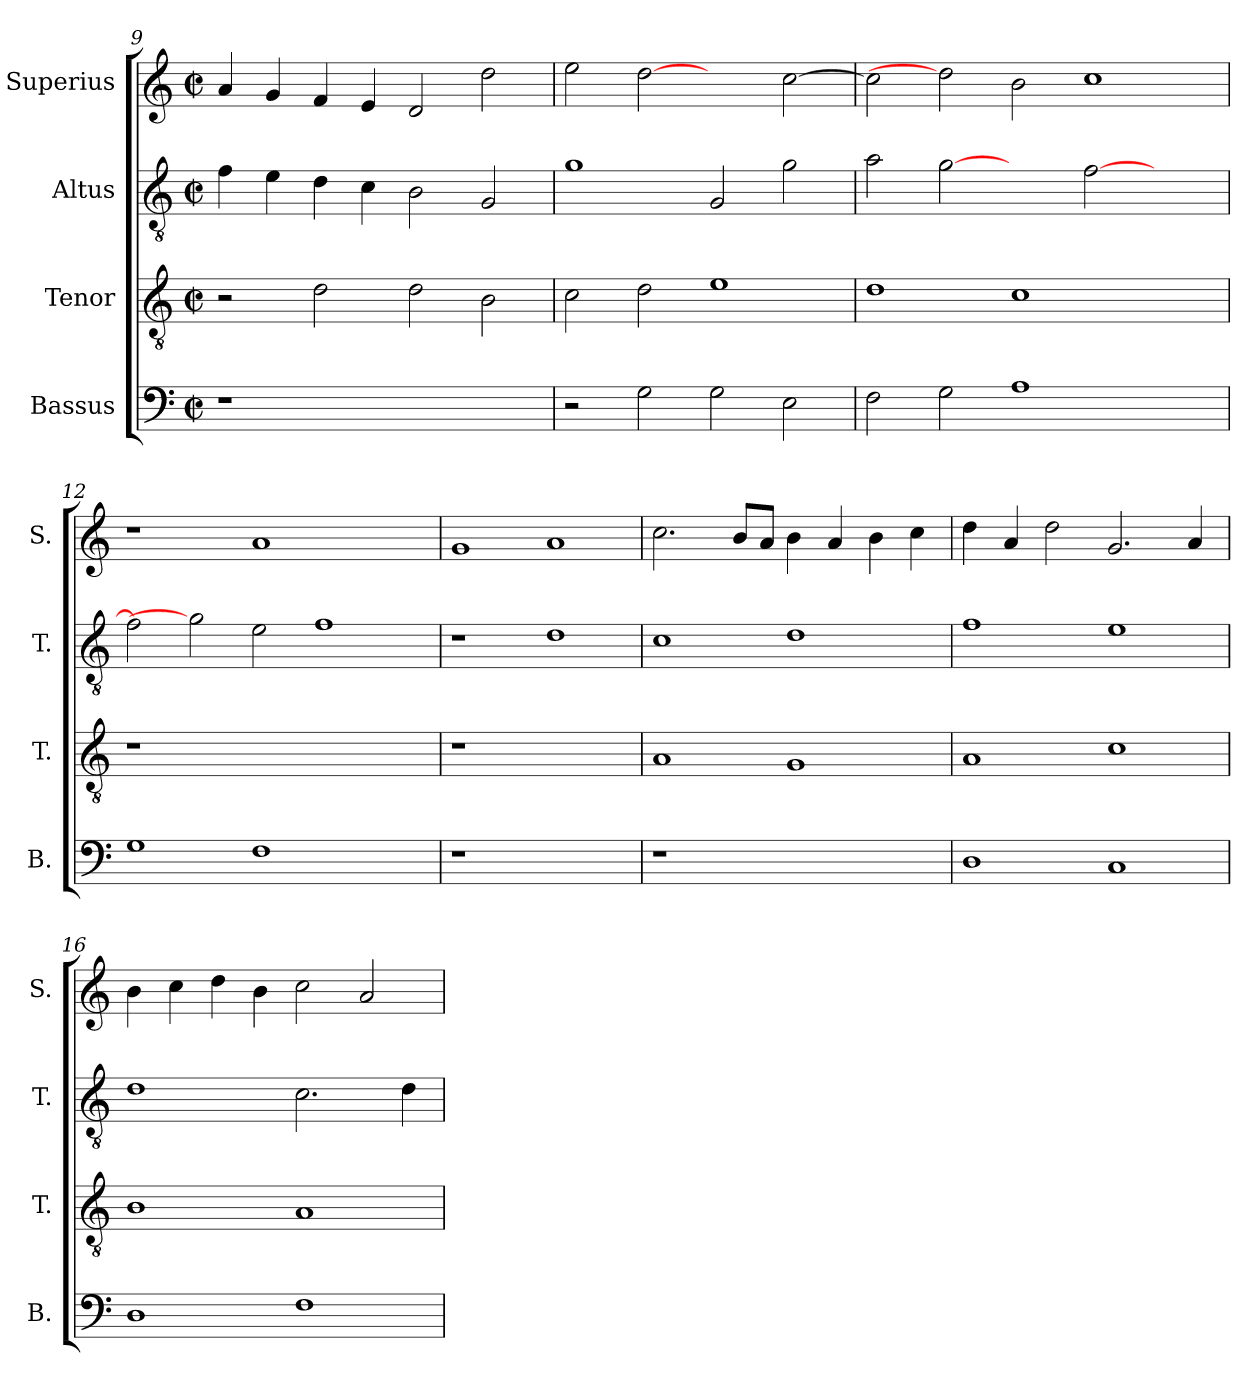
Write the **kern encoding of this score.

**kern	**kern	**kern	**kern
*part4	*part3	*part2	*part1
*staff4	*staff3	*staff2	*staff1
*I"Bassus	*I"Tenor	*I"Altus	*I"Superius
*I'B.	*I'T.	*I'T.	*I'S.
*clefF4	*clefGv2	*clefGv2	*clefG2
*	*ITrd7c12	*ITrd7c12	*
*k[]	*k[]	*k[]	*k[]
*C:	*C:	*C:	*C:
*M2/2	*M2/2	*M2/2	*M2/2
*met(c|)	*met(c|)	*met(c|)	*met(c|)
=9	=9	=9	=9
!LO:N:vis=1	!	!	!
1r	2r	4Fi\	4ai/
.	.	4Ei\	4gi/
.	2Di\	4Di\	4fi/
.	.	4Ci\	4ei/
1ryy	2Di\	2BBi\	2di/
.	2BBi\	2GGi/	2ddi\
!!LO:LB:g=z
=10	=10	=10	=10
2r	2Ci\	1Gi	2eei\
2Gi\	2Di\	.	[2ddi
2Gi\	1Ei	2GGi/	2ryy
2Ei\	.	2Gi\	[>2cci\
=11	=11	=11	=11
2Fi\	1Di	2Ai\	2cci\]
2Gi\	.	[2Gi	2ddi]
1Ai	1Ci	2ryy	2bi\
.	.	[>2Fi\	1cci
2ryy	2ryy	2ryy	.
=12	=12	=12	=12
!	!LO:N:vis=1	!	!
1Gi	1r	2Fi\]	1r
.	.	2Gi]	.
1Fi	1.ryy	2Ei\	1ai
.	.	1Fi	.
2ryy	.	.	2ryy
=13	=13	=13	=13
!LO:N:vis=1	!LO:N:vis=1	!	!
1r	1r	1r	1gi
1ryy	1ryy	1Di	1ai
=14	=14	=14	=14
!LO:N:vis=1	!	!	!
1r	1AAi	1Ci	2.cci\
.	.	.	8bi/L
.	.	.	8ai/J
1ryy	1GGi	1Di	4bi\
.	.	.	4ai/
.	.	.	4bi\
.	.	.	4cci\
!!LO:PB:g=z
=15	=15	=15	=15
1Di	1AAi	1Fi	4ddi\
.	.	.	4ai/
.	.	.	2ddi\
1Ci	1Ci	1Ei	2.gi/
.	.	.	4ai/
=16	=16	=16	=16
1Di	1BBi	1Di	4bi\
.	.	.	4cci\
.	.	.	4ddi\
.	.	.	4bi\
1Fi	1AAi	2.Ci\	2cci\
.	.	.	2ai/
.	.	4Di\	.
=	=	=	=
*-	*-	*-	*-
